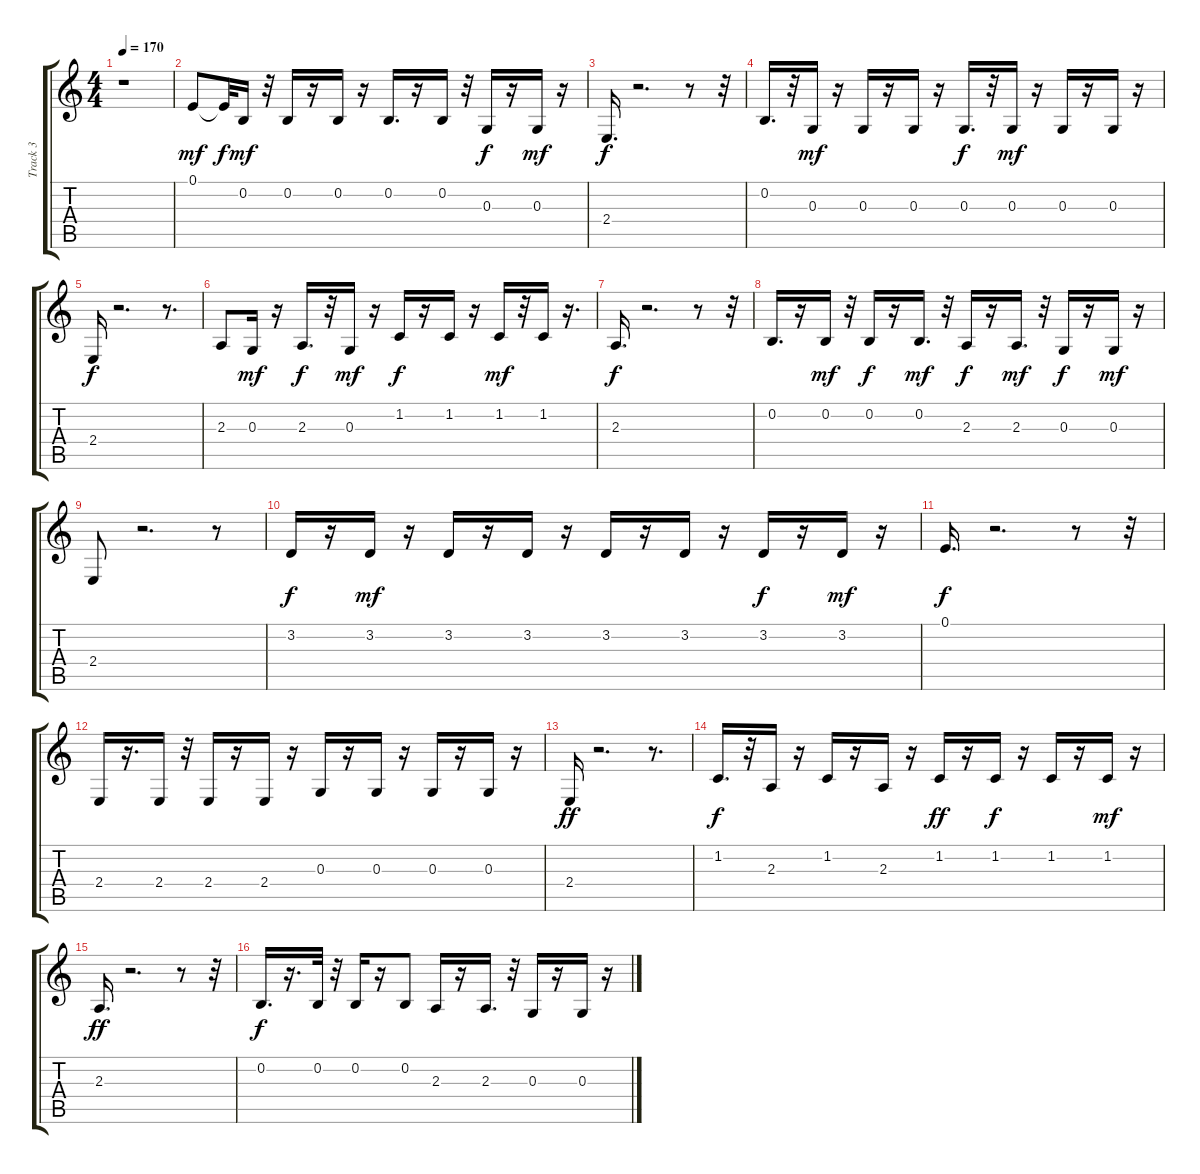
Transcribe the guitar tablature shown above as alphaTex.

\track ("Track 3" "Track 3") {instrument lead8bassandlead}
\staff {score tabs}
\tuning (E4 B3 G3 D3 A2 E2) {hide}
\ts (4 4)
\tempo 170
\clef g2
\ks c
r.1{dy f} |
0.1.8{dy mf} 0.1{t}.32{dy f} 0.2.16{dy mf} r.32 0.2.16 r.16 0.2.16 r.16 0.2.16{d} r.16 0.2.16 r.32 0.3.16{dy f} r.16 0.3.16{dy mf} r.16 |
2.4.16{d dy f} r.2{d} r.8 r.32 |
0.2.16{d} r.32 0.3.16{dy mf} r.16 0.3.16 r.16 0.3.16 r.16 0.3.16{d dy f} r.32 0.3.16{dy mf} r.16 0.3.16 r.16 0.3.16 r.16 |
2.4.16{dy f} r.2{d} r.8{d} |
2.3.8 0.3.16{dy mf} r.16 2.3.16{d dy f} r.32 0.3.16{dy mf} r.16 1.2.16{dy f} r.16 1.2.16 r.16 1.2.16{dy mf} r.32 1.2.16 r.16{d} |
2.3.16{d dy f} r.2{d} r.8 r.32 |
0.2.16{d} r.16 0.2.16{dy mf} r.32 0.2.16{dy f} r.16 0.2.16{d dy mf} r.32 2.3.16{dy f} r.16 2.3.16{d dy mf} r.32 0.3.16{dy f} r.16 0.3.16{dy mf} r.16 |
2.4.8 r.2{d} r.8 |
3.2.16{dy f} r.16 3.2.16{dy mf} r.16 3.2.16 r.16 3.2.16 r.16 3.2.16 r.16 3.2.16 r.16 3.2.16{dy f} r.16 3.2.16{dy mf} r.16 |
0.1.16{d dy f} r.2{d} r.8 r.32 |
2.4.16 r.16{d} 2.4.16 r.32 2.4.16 r.16 2.4.16 r.16 0.3.16 r.16 0.3.16 r.16 0.3.16 r.16 0.3.16 r.16 |
2.4.16{dy ff} r.2{d} r.8{d} |
1.2.16{d dy f} r.32 2.3.16 r.16 1.2.16 r.16 2.3.16 r.16 1.2.16{dy ff} r.16 1.2.16{dy f} r.16 1.2.16 r.16 1.2.16{dy mf} r.16 |
2.3.16{d dy ff} r.2{d} r.8 r.32 |
0.2.16{d dy f} r.16{d} 0.2.32 r.32 0.2.16 r.16 0.2.8 2.3.16 r.16 2.3.16{d} r.32 0.3.16 r.16 0.3.16 r.16
